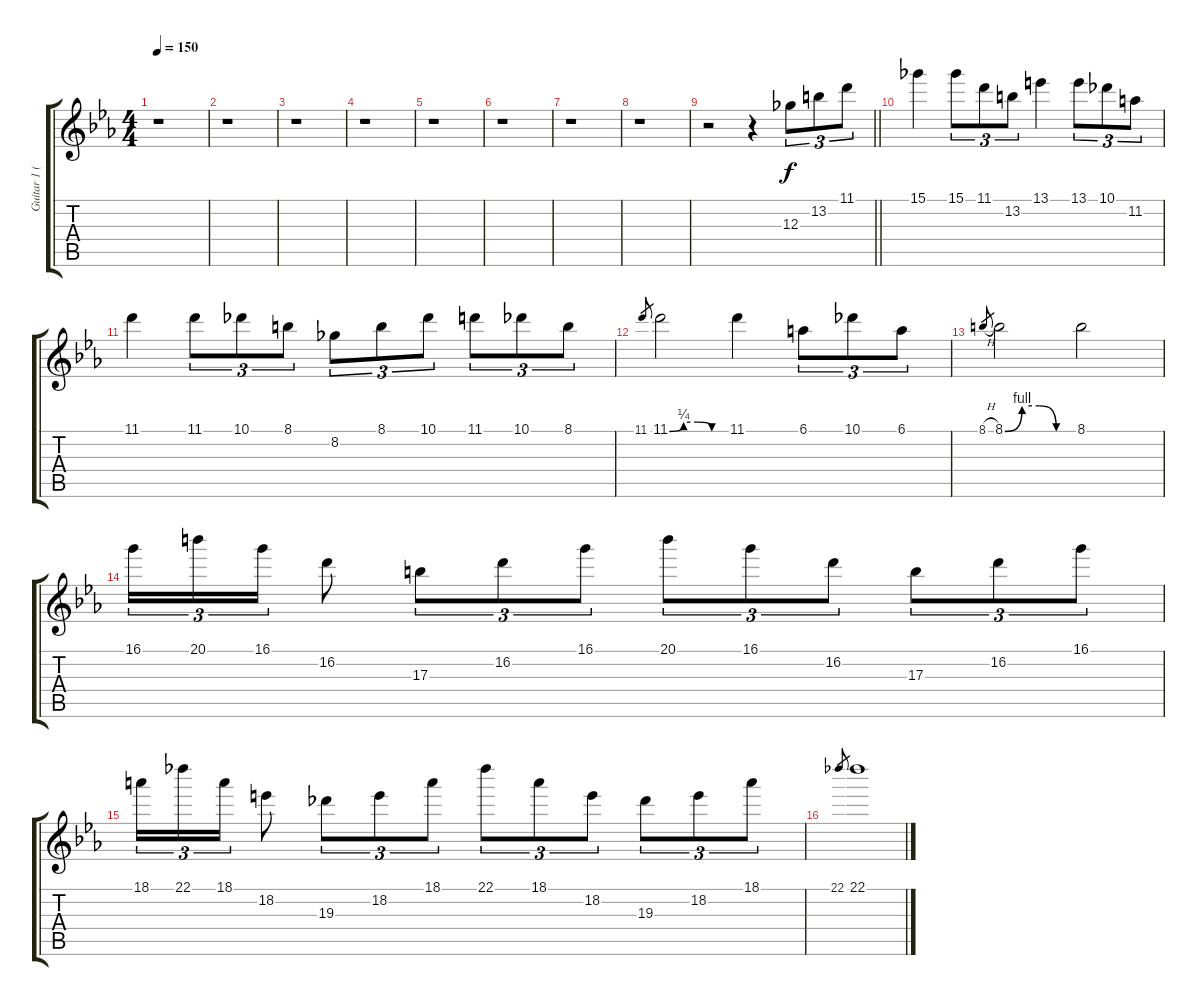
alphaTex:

\track ("Guitar 1 (SheJa)" "Guitar 1 (") {instrument distortionguitar}
\staff {score tabs}
\tuning (Eb4 Bb3 Gb3 Db3 Ab2 Eb2) {hide}
\ts (4 4)
\tempo 150
\clef g2
\ks eb
r.1{dy f} |
r.1 |
r.1 |
r.1 |
r.1 |
r.1 |
r.1 |
r.1 |
\barLineRight lightlight
r.2 r.4 12.3.8{tu (3 2)} 13.2.8{tu (3 2)} 11.1.8{tu (3 2)} |
15.1.4 15.1.8{tu (3 2)} 11.1.8{tu (3 2)} 13.2.8{tu (3 2)} 13.1.4 13.1.8{tu (3 2)} 10.1.8{tu (3 2)} 11.2.8{tu (3 2)} |
11.1.4 11.1.8{tu (3 2)} 10.1.8{tu (3 2)} 8.1.8{tu (3 2)} 8.2.8{tu (3 2)} 8.1.8{tu (3 2)} 10.1.8{tu (3 2)} 11.1.8{tu (3 2)} 10.1.8{tu (3 2)} 8.1.8{tu (3 2)} |
11.1.8{gr} 11.1{be (custom 0 0 15 1 30 1 45 0 60 0)}.2 11.1.4 6.1.8{tu (3 2)} 10.1.8{tu (3 2)} 6.1.8{tu (3 2)} |
8.1{h}.8{gr} 8.1{be (custom 0 0 15 4 30 4 45 0 60 0)}.2 8.1.2 |
16.1.16{tu (3 2)} 20.1.16{tu (3 2)} 16.1.16{tu (3 2)} 16.2.8 17.3.8{tu (3 2)} 16.2.8{tu (3 2)} 16.1.8{tu (3 2)} 20.1.8{tu (3 2)} 16.1.8{tu (3 2)} 16.2.8{tu (3 2)} 17.3.8{tu (3 2)} 16.2.8{tu (3 2)} 16.1.8{tu (3 2)} |
18.1.16{tu (3 2)} 22.1.16{tu (3 2)} 18.1.16{tu (3 2)} 18.2.8 19.3.8{tu (3 2)} 18.2.8{tu (3 2)} 18.1.8{tu (3 2)} 22.1.8{tu (3 2)} 18.1.8{tu (3 2)} 18.2.8{tu (3 2)} 19.3.8{tu (3 2)} 18.2.8{tu (3 2)} 18.1.8{tu (3 2)} |
22.1.8{gr} 22.1.1
